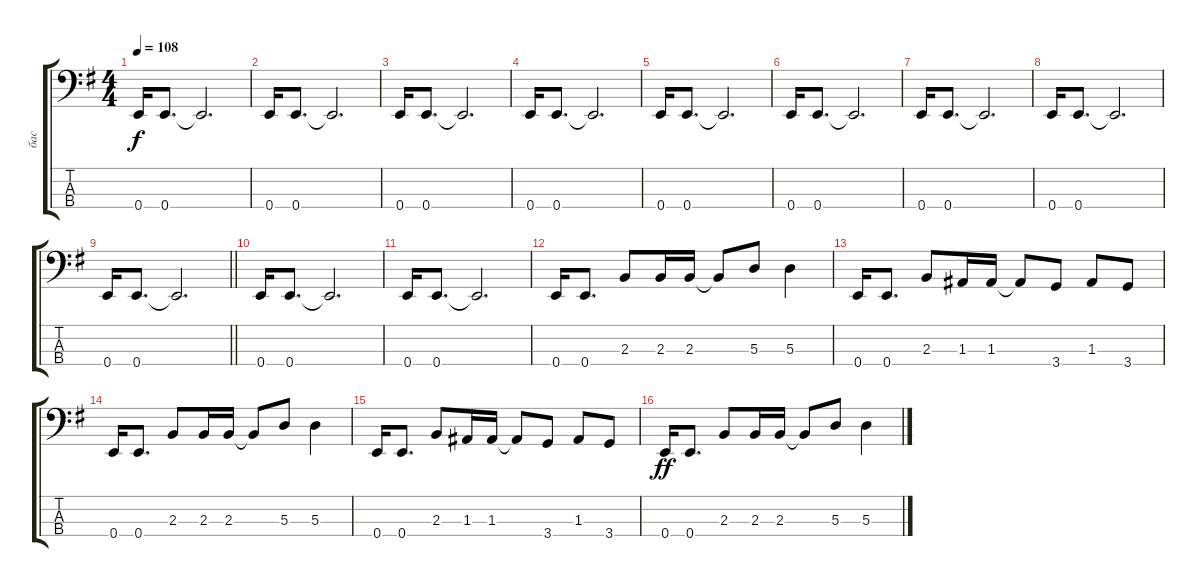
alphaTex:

\track ("бас" "бас") {instrument electricbassfinger}
\staff {score tabs}
\tuning (G2 D2 A1 E1) {hide}
\ts (4 4)
\tempo 108
\clef f4
\ks eminor
0.4.16{dy f} 0.4.8{d} 0.4{t}.2{d} |
0.4.16 0.4.8{d} 0.4{t}.2{d} |
0.4.16 0.4.8{d} 0.4{t}.2{d} |
0.4.16 0.4.8{d} 0.4{t}.2{d} |
0.4.16 0.4.8{d} 0.4{t}.2{d} |
0.4.16 0.4.8{d} 0.4{t}.2{d} |
0.4.16 0.4.8{d} 0.4{t}.2{d} |
0.4.16 0.4.8{d} 0.4{t}.2{d} |
\barLineRight lightlight
0.4.16 0.4.8{d} 0.4{t}.2{d} |
0.4.16 0.4.8{d} 0.4{t}.2{d} |
0.4.16 0.4.8{d} 0.4{t}.2{d} |
0.4.16 0.4.8{d} 2.3.8 2.3.16 2.3.16 2.3{t}.8 5.3.8 5.3.4 |
0.4.16 0.4.8{d} 2.3.8 1.3.16 1.3.16 1.3{t}.8 3.4.8 1.3.8 3.4.8 |
0.4.16 0.4.8{d} 2.3.8 2.3.16 2.3.16 2.3{t}.8 5.3.8 5.3.4 |
0.4.16 0.4.8{d} 2.3.8 1.3.16 1.3.16 1.3{t}.8 3.4.8 1.3.8 3.4.8 |
0.4.16{dy ff} 0.4.8{d} 2.3.8 2.3.16 2.3.16 2.3{t}.8 5.3.8 5.3.4
